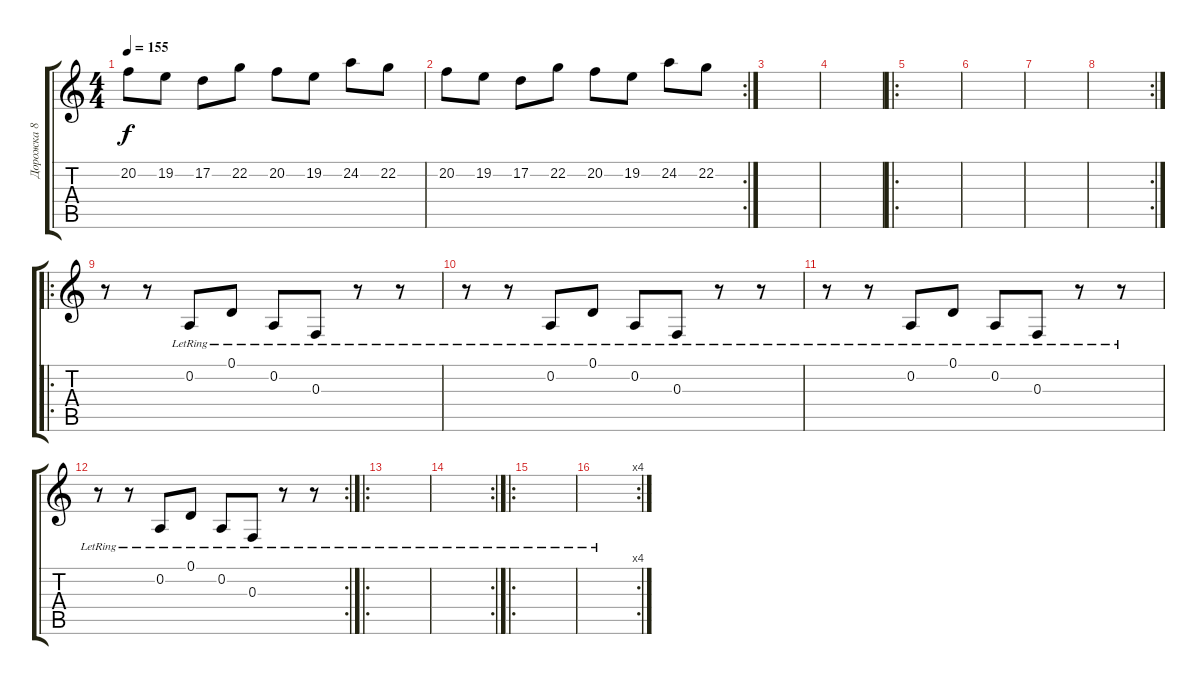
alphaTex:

\track ("Дорожка 8" "Дорожка 8") {instrument harpsichord}
\staff {score tabs}
\tuning (D4 A3 F3 C3 G2 D2) {hide}
\ts (4 4)
\tempo 155
\clef g2
\ks c
20.2.8{dy f} 19.2.8 17.2.8 22.2.8 20.2.8 19.2.8 24.2.8 22.2.8 |
\rc 2
20.2.8 19.2.8 17.2.8 22.2.8 20.2.8 19.2.8 24.2.8 22.2.8 |
|
|
\ro
|
|
|
\rc 2
|
\ro
r.8 r.8 0.2{lr}.8 0.1{lr}.8 0.2{lr}.8 0.3{lr}.8 r.8 r.8 |
r.8 r.8 0.2{lr}.8 0.1{lr}.8 0.2{lr}.8 0.3{lr}.8 r.8 r.8 |
r.8 r.8 0.2{lr}.8 0.1{lr}.8 0.2{lr}.8 0.3{lr}.8 r.8 r.8 |
\rc 2
r.8 r.8 0.2{lr}.8 0.1{lr}.8 0.2{lr}.8 0.3{lr}.8 r.8 r.8 |
\ro
|
\rc 2
|
\ro
|
\rc 4
